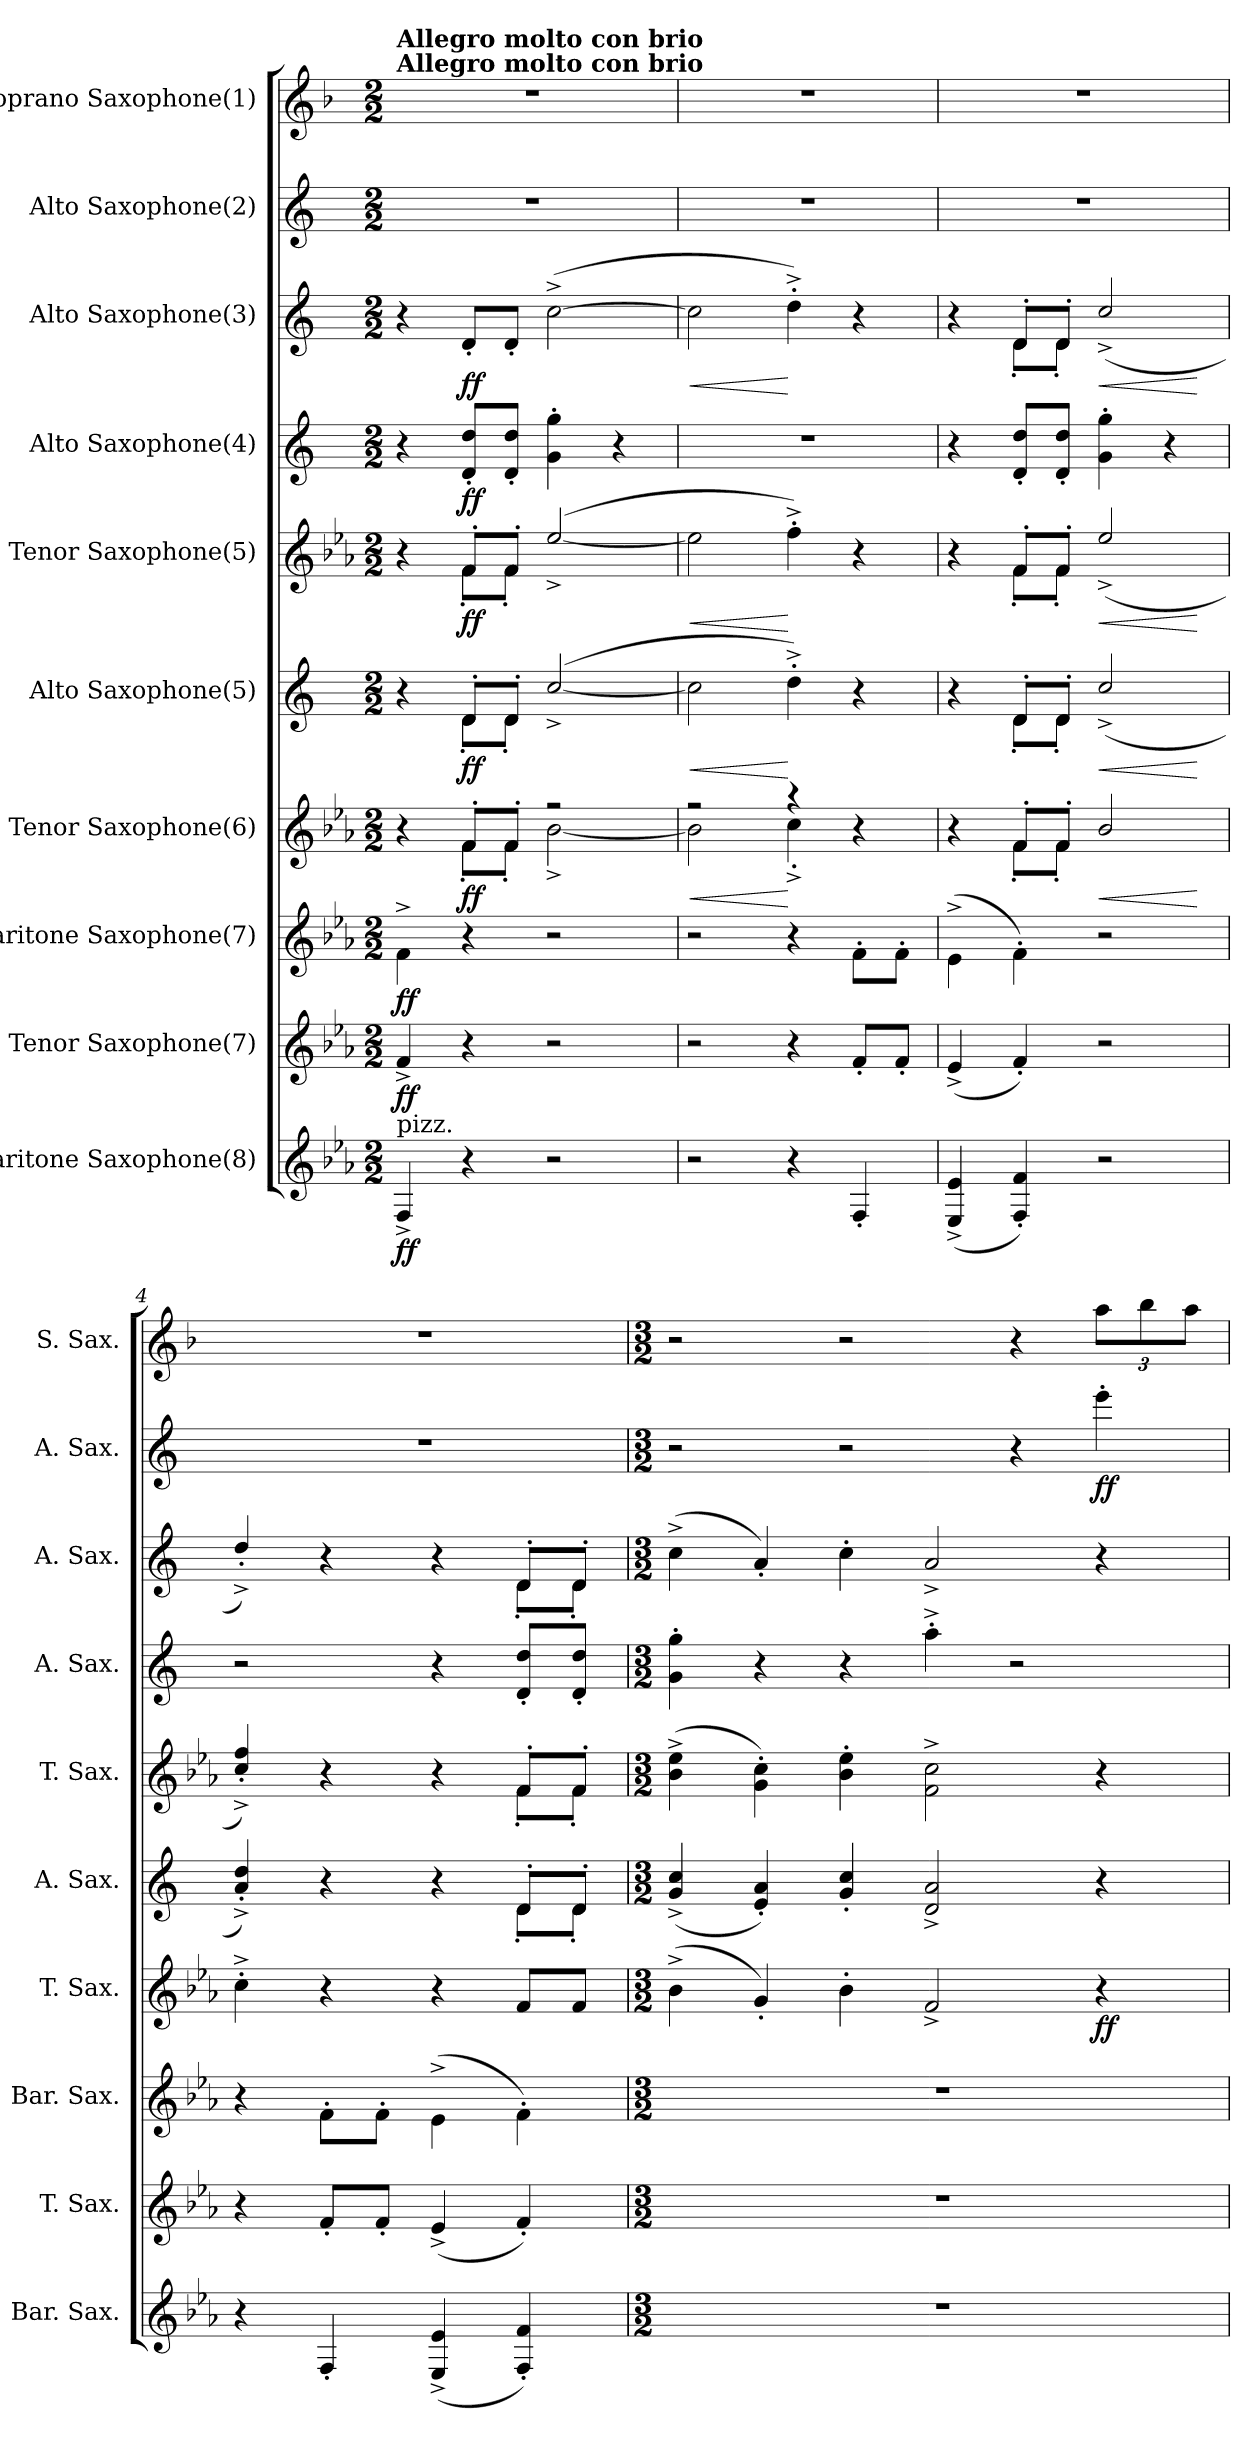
**kern	**dynam	**kern	**dynam	**kern	**dynam	**kern	**dynam	**kern	**dynam	**kern	**dynam	**kern	**dynam	**kern	**dynam	**kern	**dynam	**kern
*part10	*part10	*part9	*part9	*part8	*part8	*part7	*part7	*part6	*part6	*part5	*part5	*part4	*part4	*part3	*part3	*part2	*part2	*part1
*staff10	*staff10	*staff9	*staff9	*staff8	*staff8	*staff7	*staff7	*staff6	*staff6	*staff5	*staff5	*staff4	*staff4	*staff3	*staff3	*staff2	*staff2	*staff1
*I"Baritone Saxophone(8)	*	*I"Tenor Saxophone(7)	*	*I"Baritone Saxophone(7)	*	*I"Tenor Saxophone(6)	*	*I"Alto Saxophone(5)	*	*I"Tenor Saxophone(5)	*	*I"Alto Saxophone(4)	*	*I"Alto Saxophone(3)	*	*I"Alto Saxophone(2)	*	*I"Soprano Saxophone(1)
*I'Bar. Sax.	*	*I'T. Sax.	*	*I'Bar. Sax.	*	*I'T. Sax.	*	*I'A. Sax.	*	*I'T. Sax.	*	*I'A. Sax.	*	*I'A. Sax.	*	*I'A. Sax.	*	*I'S. Sax.
*clefG2	*	*clefG2	*	*clefG2	*	*clefG2	*	*clefG2	*	*clefG2	*	*clefG2	*	*clefG2	*	*clefG2	*	*clefG2
*ITrd12c21	*	*ITrd8c14	*	*ITrd12c21	*	*ITrd8c14	*	*ITrd5c9	*	*ITrd8c14	*	*ITrd5c9	*	*ITrd5c9	*	*ITrd5c9	*	*ITrd1c2
*k[b-e-a-]	*	*k[b-e-a-]	*	*k[b-e-a-]	*	*k[b-e-a-]	*	*k[b-e-a-]	*	*k[b-e-a-]	*	*k[b-e-a-]	*	*k[b-e-a-]	*	*k[b-e-a-]	*	*k[b-e-a-]
*M2/2	*	*M2/2	*	*M2/2	*	*M2/2	*	*M2/2	*	*M2/2	*	*M2/2	*	*M2/2	*	*M2/2	*	*M2/2
=1	=1	=1	=1	=1	=1	=1	=1	=1	=1	=1	=1	=1	=1	=1	=1	=1	=1	=1
*	*	*	*	*	*	*^	*	*^	*	*^	*	*	*	*	*	*	*	*
!	!	!	!	!	!	!	!	!	!	!	!	!	!	!	!	!	!	!	!	!	!LO:TX:a:B:t=Allegro molto con brio
!	!	!	!	!	!	!	!	!	!	!	!	!	!	!	!	!	!	!	!	!	!LO:TX:a:B:t=Allegro molto con brio
!LO:TX:a:t=pizz.	!	!	!	!	!	!	!	!	!	!	!	!	!	!	!	!	!	!	!	!	!
!	!LO:DY:b	!	!LO:DY:b	!	!LO:DY:b	!	!	!	!	!	!	!	!	!	!	!	!	!	!	!	!
4FF^/	ff	4F^/	ff	4F^\	ff	4r	4ryy	.	4r	4ryy	.	4r	4ryy	.	4r	.	4r	.	1r	.	1r
!	!	!	!	!	!	!	!	!LO:DY:b	!	!	!LO:DY:b	!	!	!LO:DY:b	!	!LO:DY:b	!	!LO:DY:b	!	!	!
4r	.	4r	.	4r	.	8F'/L	8F'\L	ff	8F'/L	8F'\L	ff	8F'/L	8F'\L	ff	8F/' 8f/'L	ff	8F'/L	ff	.	.	.
.	.	.	.	.	.	8F'/J	8F'\J	.	8F'/J	8F'\J	.	8F'/J	8F'\J	.	8F/' 8f/'J	.	8F'/J	.	.	.	.
2r	.	2r	.	2r	.	2r	[2B-^\	.	([2e-^/	2ryy	.	([2e-^/	2ryy	.	4B-\' 4b-\'	.	([2e-^\	.	.	.	.
.	.	.	.	.	.	.	.	.	.	.	.	.	.	.	4r	.	.	.	.	.	.
*	*	*	*	*	*	*	*	*	*v	*v	*	*	*	*	*	*	*	*	*	*	*
*	*	*	*	*	*	*	*	*	*	*	*v	*v	*	*	*	*	*	*	*	*
=2	=2	=2	=2	=2	=2	=2	=2	=2	=2	=2	=2	=2	=2	=2	=2	=2	=2	=2	=2
!	!	!	!	!	!	!	!	!LO:HP:b	!	!LO:HP:b	!	!LO:HP:b	!	!	!	!LO:HP:b	!	!	!
2r	.	2r	.	2r	.	2r	2B-\]	<	2e-\]	<	2e-\]	<	1r	.	2e-\]	<	1r	.	1r
4r	.	4r	.	4r	.	4r	4c'^\	[	4f^'\)	[	4f^'\)	[	.	.	4f^'\)	[	.	.	.
4FF'/	.	8F'/L	.	8F'\L	.	4r	4ryy	.	4r	.	4r	.	.	.	4r	.	.	.	.
.	.	8F'/J	.	8F'\J	.	.	.	.	.	.	.	.	.	.	.	.	.	.	.
=3	=3	=3	=3	=3	=3	=3	=3	=3	=3	=3	=3	=3	=3	=3	=3	=3	=3	=3	=3
*	*	*	*	*	*	*	*	*	*^	*	*^	*	*	*	*^	*	*	*	*
(4EE-/^ 4E-/^	.	(4E-^/	.	(4E-^\	.	4r	4ryy	.	4r	4ryy	.	4r	4ryy	.	4r	.	4r	4ryy	.	1r	.	1r
4FF/' 4F/')	.	4F'/)	.	4F'\)	.	8F'/L	8F'\L	.	8F'/L	8F'\L	.	8F'/L	8F'\L	.	8F/' 8f/'L	.	8F'/L	8F'\L	.	.	.	.
.	.	.	.	.	.	8F'/J	8F'\J	.	8F'/J	8F'\J	.	8F'/J	8F'\J	.	8F/' 8f/'J	.	8F'/J	8F'\J	.	.	.	.
!	!	!	!	!	!	!	!	!LO:HP:b	!	!	!LO:HP:b	!	!	!LO:HP:b	!	!	!	!	!LO:HP:b	!	!	!
2r	.	2r	.	2r	.	2B-/	2ryy	<	(2e-^/	2ryy	<	(2e-^/	2ryy	<	4B-\' 4b-\'	.	(2e-^/	2ryy	<	.	.	.
.	.	.	.	.	.	.	.	.	.	.	.	.	.	.	4r	.	.	.	.	.	.	.
*	*	*	*	*	*	*v	*v	*	*	*	*	*v	*v	*	*	*	*v	*v	*	*	*	*
*	*	*	*	*	*	*	*	*v	*v	*	*	*	*	*	*	*	*	*	*
.	.	.	.	.	.	.	[	.	[	.	[	.	.	.	[	.	.	.
=4	=4	=4	=4	=4	=4	=4	=4	=4	=4	=4	=4	=4	=4	=4	=4	=4	=4	=4
*	*	*	*	*	*	*	*	*^	*	*^	*	*	*	*^	*	*	*	*
4r	.	4r	.	4r	.	4c'^\	.	4c/'^ 4f/'^)	2.ryy	.	4c/'^ 4f/'^)	2.ryy	.	2r	.	4f'^/)	2.ryy	.	1r	.	1r
4FF'/	.	8F'/L	.	8F'\L	.	4r	.	4r	.	.	4r	.	.	.	.	4r	.	.	.	.	.
.	.	8F'/J	.	8F'\J	.	.	.	.	.	.	.	.	.	.	.	.	.	.	.	.	.
(4EE-/^ 4E-/^	.	(4E-^/	.	(4E-^\	.	4r	.	4r	.	.	4r	.	.	4r	.	4r	.	.	.	.	.
4FF/' 4F/')	.	4F'/)	.	4F'\)	.	8F/L	.	8F'/L	8F'\L	.	8F'/L	8F'\L	.	8F/' 8f/'L	.	8F'/L	8F'\L	.	.	.	.
.	.	.	.	.	.	8F/J	.	8F'/J	8F'\J	.	8F'/J	8F'\J	.	8F/' 8f/'J	.	8F'/J	8F'\J	.	.	.	.
*	*	*	*	*	*	*	*	*v	*v	*	*	*	*	*	*	*v	*v	*	*	*	*
*	*	*	*	*	*	*	*	*	*	*v	*v	*	*	*	*	*	*	*	*
!!LO:PB:g=z
=5	=5	=5	=5	=5	=5	=5	=5	=5	=5	=5	=5	=5	=5	=5	=5	=5	=5	=5
*M3/2	*	*M3/2	*	*M3/2	*	*M3/2	*	*M3/2	*	*M3/2	*	*M3/2	*	*M3/2	*	*M3/2	*	*M3/2
*	*	*	*	*	*	*	*	*	*	*	*	*	*	*	*	*	*	*^
1.r	.	1.r	.	1.r	.	(4B-^\	.	(4B-/^ 4e-/^	.	(4B-\^ 4e-\^	.	4B-\' 4b-\'	.	(4e-^\	.	2r	.	2r	4ryy
*	*	*	*	*	*	*	*	*	*	*	*	*	*	*	*	*	*	*v	*v
.	.	.	.	.	.	4G'/)	.	4G/' 4c/')	.	4G\' 4c\')	.	4r	.	4c'/)	.	.	.	.
.	.	.	.	.	.	4B-'\	.	4B-/' 4e-/'	.	4B-\' 4e-\'	.	4r	.	4e-'\	.	2r	.	2r
.	.	.	.	.	.	2F^/	.	2F/^ 2c/^	.	2F\^ 2c\^	.	4cc'^\	.	2c^/	.	.	.	.
.	.	.	.	.	.	.	.	.	.	.	.	2r	.	.	.	4r	.	4r
*	*	*	*	*	*	*	*	*	*	*	*	*	*	*	*	*	*	*Xbrackettup
*	*	*	*	*	*	*	*	*	*	*	*	*	*	*	*	*	*	*^
!	!	!	!	!	!	!	!LO:DY:b	!	!	!	!	!	!	!	!	!	!LO:DY:b	!	!
.	.	.	.	.	.	4r	ff	4r	.	4r	.	.	.	4r	.	4gg'\	ff	12gg\L	12gg\Lyy
.	.	.	.	.	.	.	.	.	.	.	.	.	.	.	.	.	.	12aa-\	12aa-\yy
.	.	.	.	.	.	.	.	.	.	.	.	.	.	.	.	.	.	12gg\J	12gg\Jyy
*	*	*	*	*	*	*	*	*	*	*	*	*	*	*	*	*	*	*v	*v
=	=	=	=	=	=	=	=	=	=	=	=	=	=	=	=	=	=	=
*-	*-	*-	*-	*-	*-	*-	*-	*-	*-	*-	*-	*-	*-	*-	*-	*-	*-	*-
